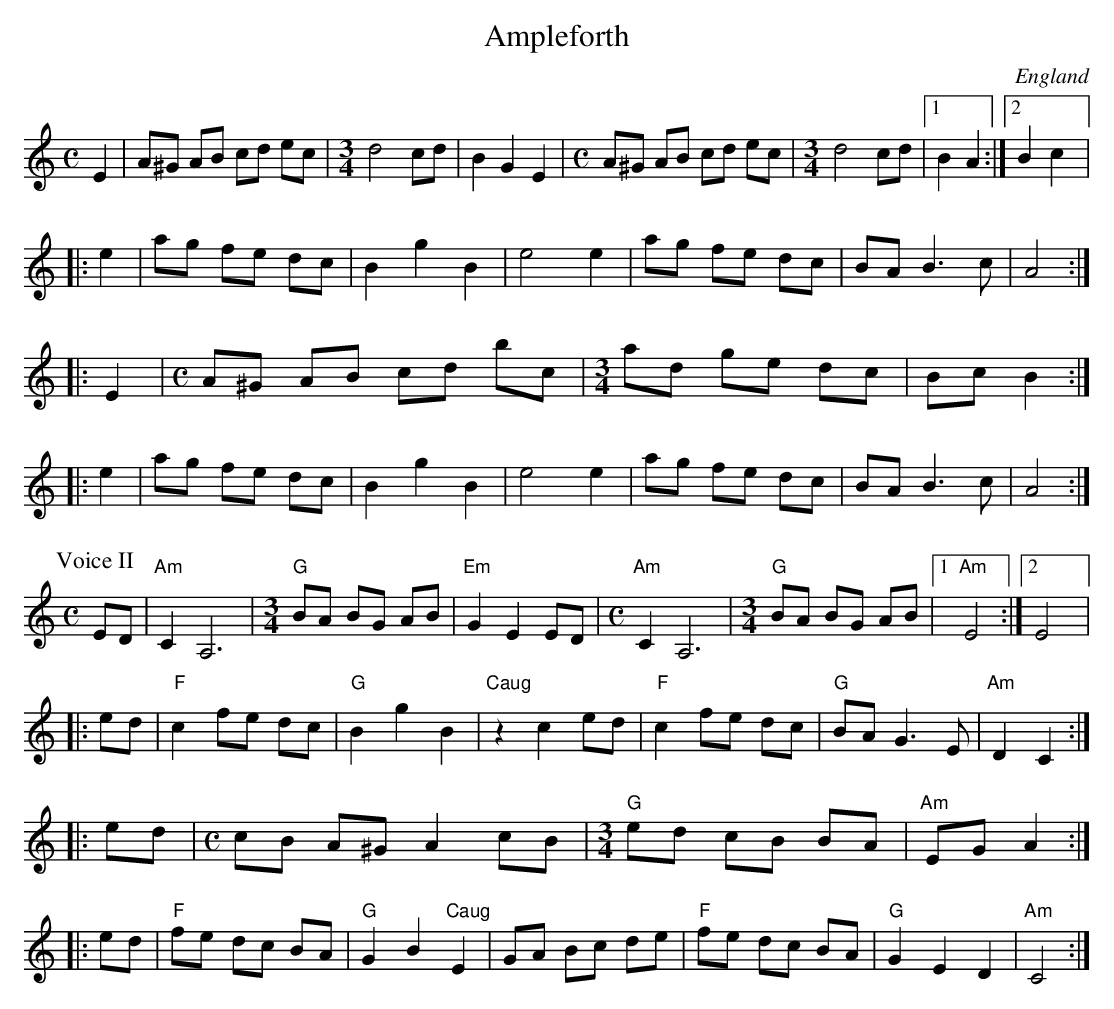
X:1
T:Ampleforth
M:C
O:England
K:A minor
E2|\
A^G AB cd ec|\
M:3/4
d4 cd| B2 G2 E2|\
M:C
A^G AB cd ec|\
M:3/4
d4 cd |1 B2 A2 :|2 B2 c2 |:
e2|\
ag fe dc|B2 g2 B2|e4 e2|ag fe dc|BA B3c | A4::
E2|\
M:C
A^G AB cd bc|\
M:3/4
ad ge dc| Bc B2 ::
e2|\
ag fe dc|B2 g2 B2|e4 e2|ag fe dc|BA B3c|A4:|
P:Voice II
M:C
ED|"Am"C2 A,6|\
M:3/4
"G"BA BG AB|"Em"G2 E2 ED|\
M:C
"Am"C2 A,6|\
M:3/4
"G"BA BG AB |1 "Am"E4 :|2 E4 |:
ed|\
"F"c2 fe dc|"G"B2 g2 B2|"Caug"z2 c2ed|\
"F"c2 fe dc|"G"BA G3E|"Am"D2 C2 ::
ed|\
M:C
cB A^G A2 cB|\
M:3/4
"G"ed cB BA|"Am"EG A2 ::
ed|\
"F"fe dc BA|"G"G2 B2 "Caug"E2|GA Bc de|\
"F"fe dc BA|"G"G2 E2 D2|"Am"C4 :|
